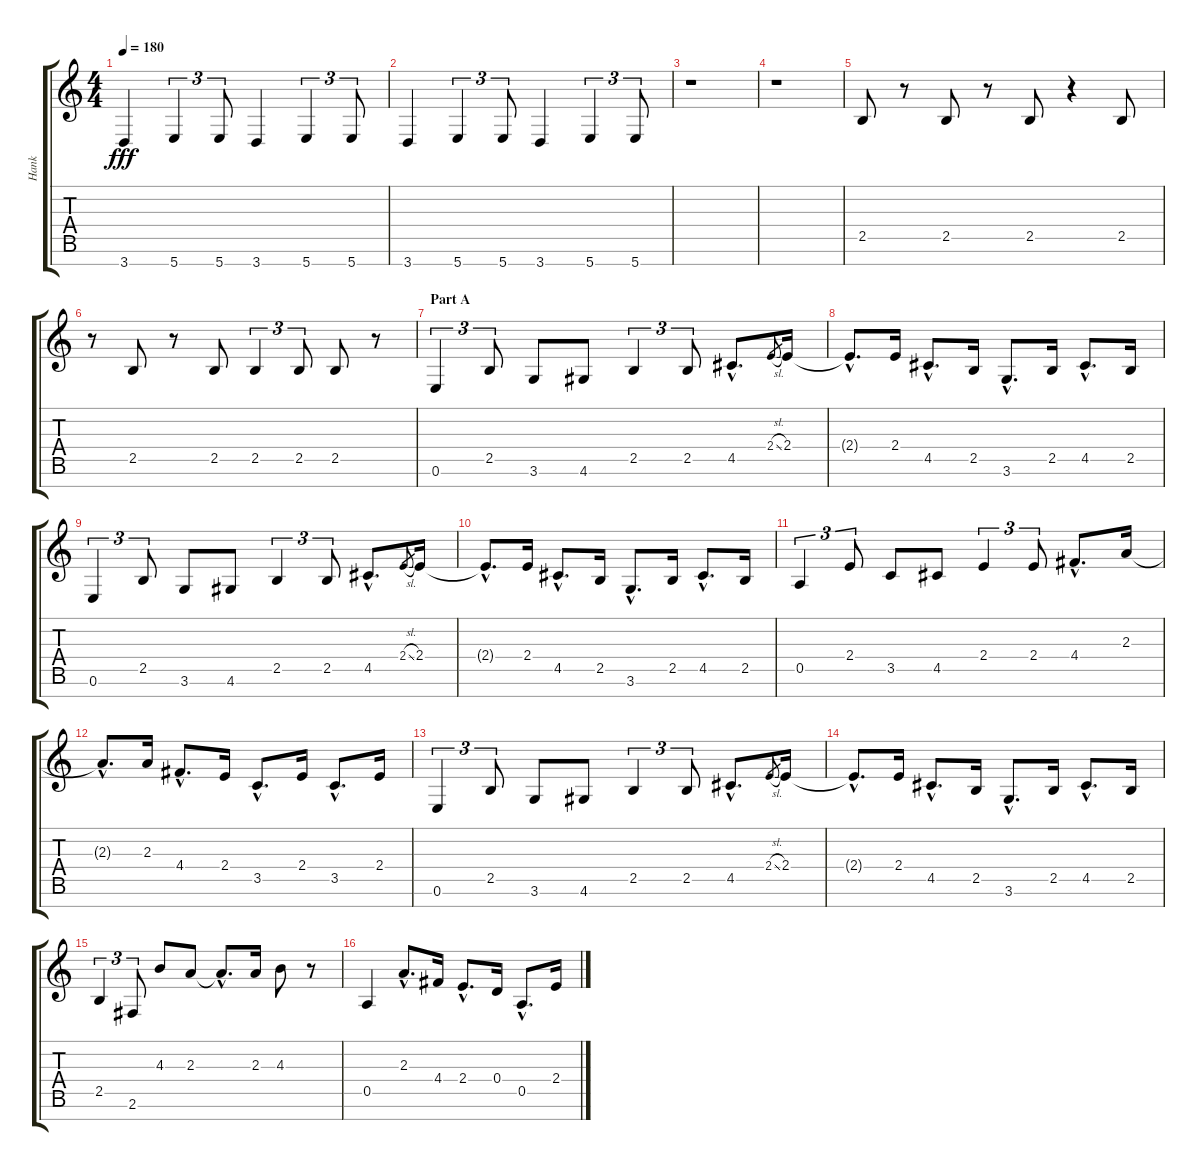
\track ("Hank" "Hank") {instrument electricguitarclean}
\staff {score tabs}
\tuning (E4 B3 G3 D3 A2 E2 B1) {hide}
\ts (4 4)
\tempo 180
\clef g2
\ks c
3.7.4{dy fff instrument electricguitarclean} 5.7.4{tu (3 2)} 5.7.8{tu (3 2)} 3.7.4 5.7.4{tu (3 2)} 5.7.8{tu (3 2)} |
3.7.4 5.7.4{tu (3 2)} 5.7.8{tu (3 2)} 3.7.4 5.7.4{tu (3 2)} 5.7.8{tu (3 2)} |
r.1 |
r.1 |
2.5.8 r.8 2.5.8 r.8 2.5.8 r.4 2.5.8 |
r.8 2.5.8 r.8 2.5.8 2.5.4{tu (3 2)} 2.5.8{tu (3 2)} 2.5.8 r.8 |
\section ("" "Part A")
0.6.4{tu (3 2)} 2.5.8{tu (3 2)} 3.6.8 4.6.8 2.5.4{tu (3 2)} 2.5.8{tu (3 2)} 4.5{hac}.8{d} 2.4{sl}.8{gr} 2.4.16 |
2.4{hac t}.8{d} 2.4.16 4.5{hac}.8{d} 2.5.16 3.6{hac}.8{d} 2.5.16 4.5{hac}.8{d} 2.5.16 |
0.6.4{tu (3 2)} 2.5.8{tu (3 2)} 3.6.8 4.6.8 2.5.4{tu (3 2)} 2.5.8{tu (3 2)} 4.5{hac}.8{d} 2.4{sl}.8{gr} 2.4.16 |
2.4{hac t}.8{d} 2.4.16 4.5{hac}.8{d} 2.5.16 3.6{hac}.8{d} 2.5.16 4.5{hac}.8{d} 2.5.16 |
0.5.4{tu (3 2)} 2.4.8{tu (3 2)} 3.5.8 4.5.8 2.4.4{tu (3 2)} 2.4.8{tu (3 2)} 4.4{hac}.8{d} 2.3.16 |
2.3{hac t}.8{d} 2.3.16 4.4{hac}.8{d} 2.4.16 3.5{hac}.8{d} 2.4.16 3.5{hac}.8{d} 2.4.16 |
0.6.4{tu (3 2)} 2.5.8{tu (3 2)} 3.6.8 4.6.8 2.5.4{tu (3 2)} 2.5.8{tu (3 2)} 4.5{hac}.8{d} 2.4{sl}.8{gr} 2.4.16 |
2.4{hac t}.8{d} 2.4.16 4.5{hac}.8{d} 2.5.16 3.6{hac}.8{d} 2.5.16 4.5{hac}.8{d} 2.5.16 |
2.5.4{tu (3 2)} 2.6.8{tu (3 2)} 4.3.8 2.3.8 2.3{hac t}.8{d} 2.3.16 4.3.8 r.8 |
0.5.4 2.3{hac}.8{d} 4.4.16 2.4{hac}.8{d} 0.4.16 0.5{hac}.8{d} 2.4.16
